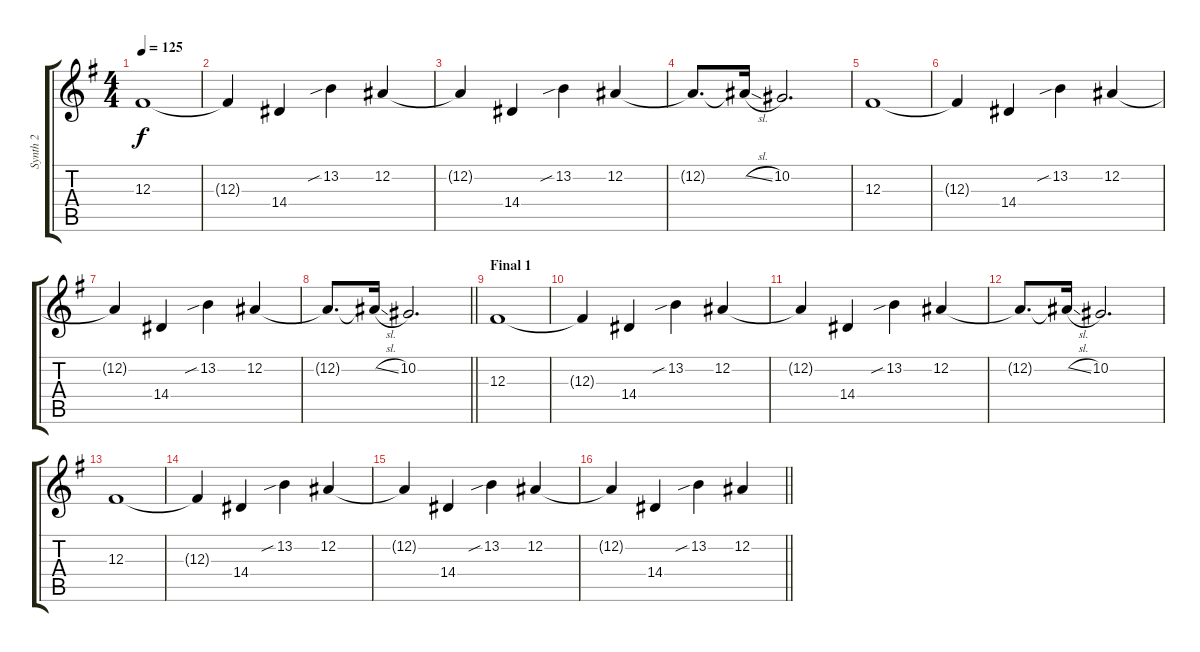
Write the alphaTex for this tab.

\track ("Synth 2" "Synth 2") {instrument lead1square}
\staff {score tabs}
\tuning (Eb4 Bb3 Gb3 Db3 Ab2 Eb2) {hide}
\ts (4 4)
\tempo 125
\clef g2
\ks g
12.3.1{dy f} |
12.3{t}.4 14.4.4 13.2{sib}.4 12.2.4 |
12.2{t}.4 14.4.4 13.2{sib}.4 12.2.4 |
12.2{t}.8{d} 12.2{sl t}.16 10.2.2{d} |
12.3.1 |
12.3{t}.4 14.4.4 13.2{sib}.4 12.2.4 |
12.2{t}.4 14.4.4 13.2{sib}.4 12.2.4 |
\barLineRight lightlight
12.2{t}.8{d} 12.2{sl t}.16 10.2.2{d} |
\section ("" "Final 1")
12.3.1 |
12.3{t}.4 14.4.4 13.2{sib}.4 12.2.4 |
12.2{t}.4 14.4.4 13.2{sib}.4 12.2.4 |
12.2{t}.8{d} 12.2{sl t}.16 10.2.2{d} |
12.3.1 |
12.3{t}.4 14.4.4 13.2{sib}.4 12.2.4 |
12.2{t}.4 14.4.4 13.2{sib}.4 12.2.4 |
\barLineRight lightlight
12.2{t}.4 14.4.4 13.2{sib}.4 12.2.4
